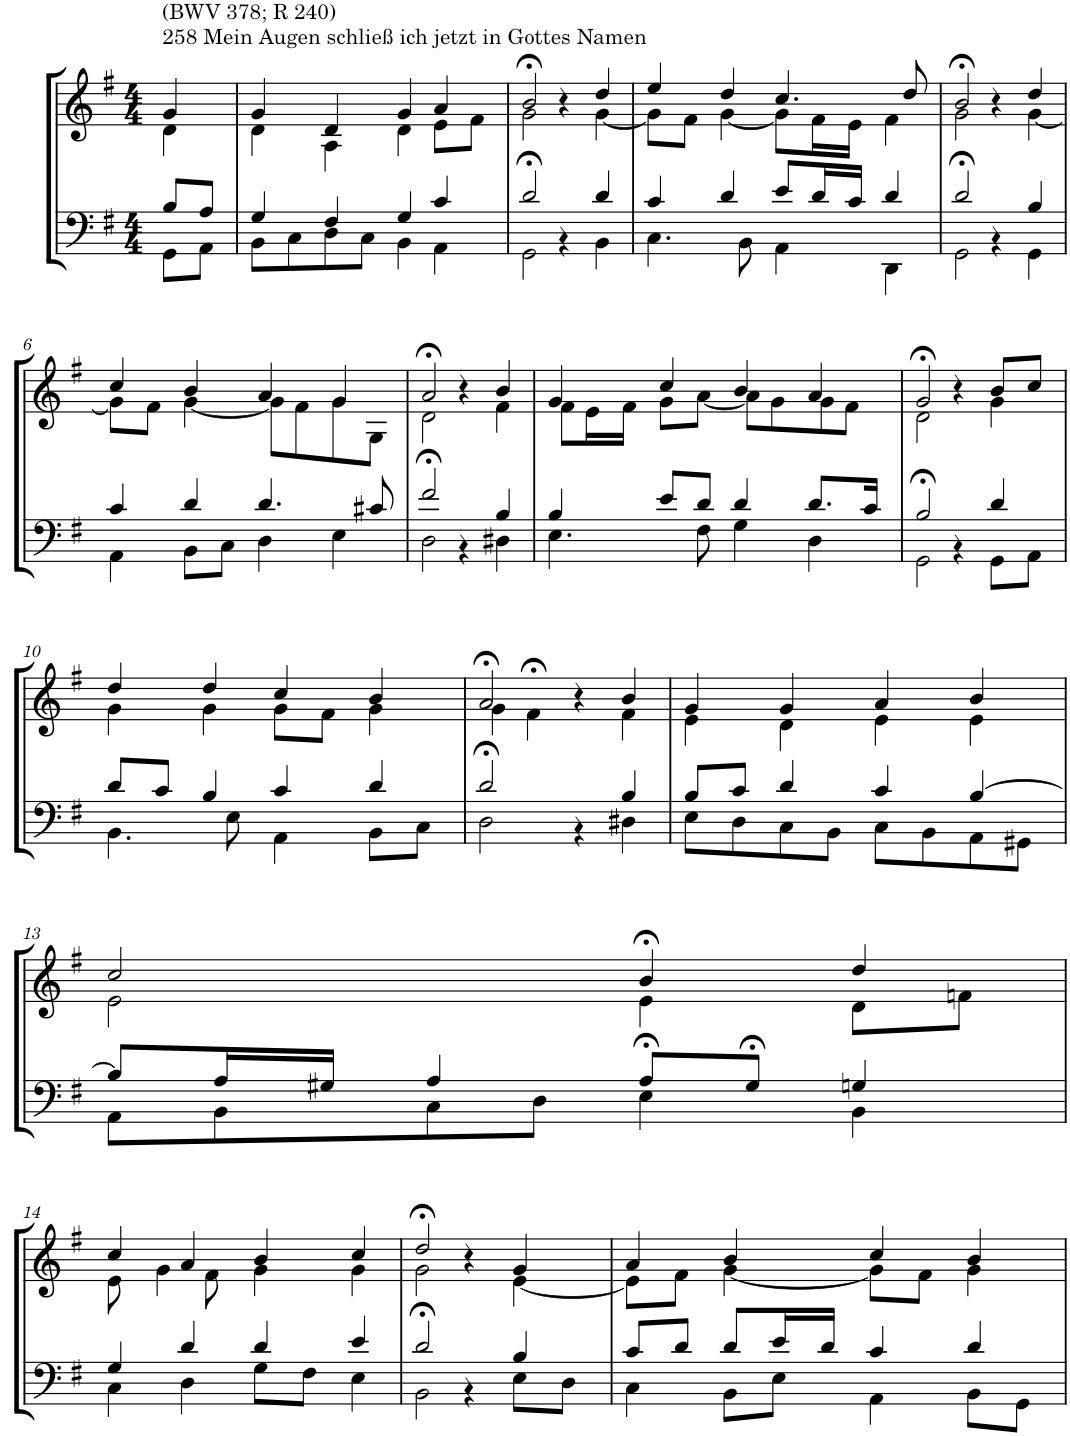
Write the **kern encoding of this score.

**kern	**kern
*part2	*part1
*staff2	*staff1
*I"Tenor/Baß	*I"Sopran/Alt
*clefF4	*clefG2
*k[f#]	*k[f#]
*M4/4	*M4/4
=1	=1
*^	*^
!	!	!LO:TX:a:t=258 Mein Augen schließ ich jetzt in Gottes Namen	!
!	!	!LO:TX:a:t=(BWV 378; R 240)	!
8B/L	8GG\L	4g/	4d\
8A/J	8AA\J	.	.
=2	=2	=2	=2
4G/	8BB\L	4g/	4d\
.	8C\	.	.
4F#/	8D\	4d/	4A\
.	8C\J	.	.
4G/	4BB\	4g/	4d\
4c/	4AA\	4a/	8e\L
.	.	.	8f#\J
=3	=3	=3	=3
2d/	2GG>\	2b>/	2g\
4ryy	4r	4r	4ryy
4d/	4BB\	4dd/	[4g\
=4	=4	=4	=4
4c/	4.C\	4ee/	8g\L]
.	.	.	8f#\J
4d/	.	4dd/	[4g\
.	8BB\	.	.
8e/L	4AA\	4.cc/	8g\L]
16d/L	.	.	16f#\L
16c/JJ	.	.	16e\JJ
4d/	4DD\	.	4f#\
.	.	8dd/	.
=5	=5	=5	=5
2d/	2GG>\	2b>/	2g\
4ryy	4r	4r	4ryy
4B/	4GG\	4dd/	[4g\
!!LO:LB:g=z	!!
=6	=6	=6	=6
4c/	4AA\	4cc/	8g\L]
.	.	.	8f#\J
4d/	8BB\L	4b/	[4g\
.	8C\J	.	.
4.d/	4D\	4a/	8g\L]
.	.	.	8f#\
.	4E\	4g/	8g\
8c#X/	.	.	8G\J
=7	=7	=7	=7
2f#/	2D>\	2a>/	2d\
4ryy	4r	4r	4ryy
4B/	4D#X\	4b/	4f#\
=8	=8	=8	=8
4B/	4.E\	4g/	8f#\L
.	.	.	16e\L
.	.	.	16f#\JJ
8e/L	.	4cc/	8g\L
8d/J	8F#\	.	[8a\J
4d/	4G\	4b/	8a\L]
.	.	.	8g\
8.d/L	4D\	4a/	8g\
.	.	.	8f#\J
16c/Jk	.	.	.
=9	=9	=9	=9
2B/	2GG>\	2g>/	2d\
4ryy	4r	4r	4ryy
4d/	8GG\L	8b/L	4g\
.	8AA\J	8cc/J	.
!!LO:LB:g=z	!!
=10	=10	=10	=10
8d/L	4.BB\	4dd/	4g\
8c/J	.	.	.
4B/	.	4dd/	4g\
.	8E\	.	.
4c/	4AA\	4cc/	8g\L
.	.	.	8f#\J
4d/	8BB\L	4b/	4g\
.	8C\J	.	.
=11	=11	=11	=11
2d/	2D>\	2a>/	4g\
.	.	.	4f#>\
4ryy	4r	4r	4ryy
4B/	4D#X\	4b/	4f#\
=12	=12	=12	=12
8B/L	8E\L	4g/	4e\
8c/J	8D\	.	.
4d/	8C\	4g/	4d\
.	8BB\J	.	.
4c/	8C\L	4a/	4e\
.	8BB\	.	.
[4B/	8AA\	4b/	4e\
.	8GG#X\J	.	.
!!LO:LB:g=z	!!
=13	=13	=13	=13
8B/L]	8AA\L	2cc/	2e\
16A/L	8BB\	.	.
16G#X/JJ	.	.	.
4A/	8C\	.	.
.	8D\J	.	.
8A/L	4E>\	4b>/	4e\
8G#>/J	.	.	.
4Gn/	4BB\	4dd/	8d\L
.	.	.	8fn\J
!!LO:LB:g=z	!!
=14	=14	=14	=14
4G/	4C\	4cc/	8e\
.	.	.	4g\
4d/	4D\	4a/	.
.	.	.	8f#\
4d/	8G\L	4b/	4g\
.	8F#\J	.	.
4e/	4E\	4cc/	4g\
=15	=15	=15	=15
2d/	2BB>\	2dd>/	2g\
4ryy	4r	4r	4ryy
4B/	8E\L	4g/	[4e\
.	8D\J	.	.
=16	=16	=16	=16
8c/L	4C\	4a/	8e\L]
8d/J	.	.	8f#\J
8d/L	8BB\L	4b/	[4g\
16e/L	8E\J	.	.
16d/JJ	.	.	.
4c/	4AA\	4cc/	8g\L]
.	.	.	8f#\J
4d/	8BB\L	4b/	4g\
.	8GG\J	.	.
*v	*v	*	*
*	*v	*v
=	=
*-	*-
